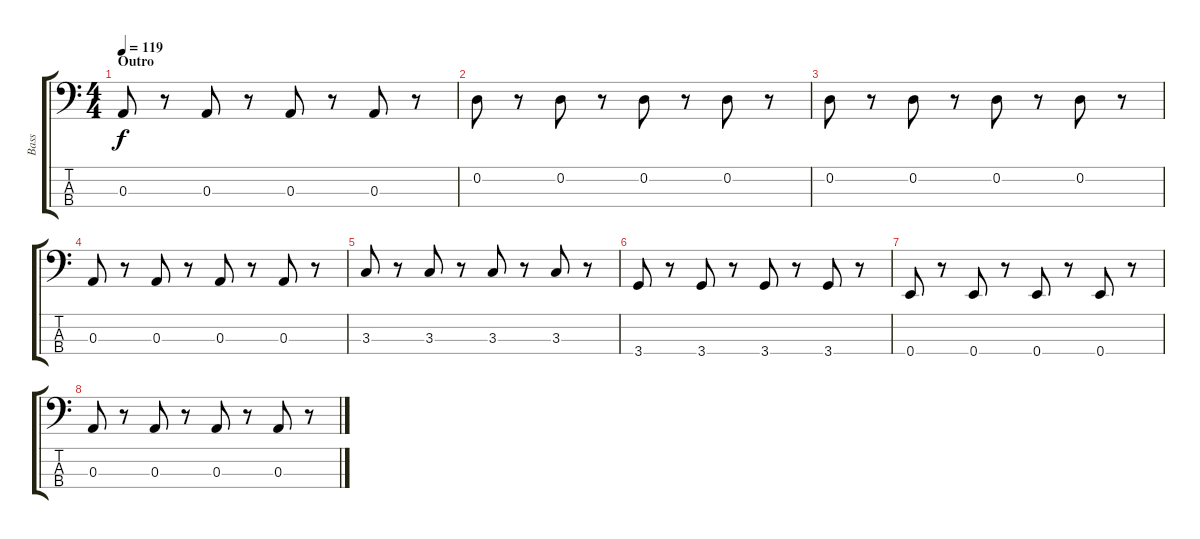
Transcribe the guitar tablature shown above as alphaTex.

\track ("Bass" "Bass") {instrument electricbassfinger}
\staff {score tabs}
\tuning (G2 D2 A1 E1) {hide}
\ts (4 4)
\section ("" "Outro")
\tempo 119
\clef f4
\ks c
0.3.8{dy f} r.8 0.3.8 r.8 0.3.8 r.8 0.3.8 r.8 |
0.2.8 r.8 0.2.8 r.8 0.2.8 r.8 0.2.8 r.8 |
0.2.8 r.8 0.2.8 r.8 0.2.8 r.8 0.2.8 r.8 |
0.3.8 r.8 0.3.8 r.8 0.3.8 r.8 0.3.8 r.8 |
3.3.8 r.8 3.3.8 r.8 3.3.8 r.8 3.3.8 r.8 |
3.4.8 r.8 3.4.8 r.8 3.4.8 r.8 3.4.8 r.8 |
0.4.8 r.8 0.4.8 r.8 0.4.8 r.8 0.4.8 r.8 |
0.3.8 r.8 0.3.8 r.8 0.3.8 r.8 0.3.8 r.8
